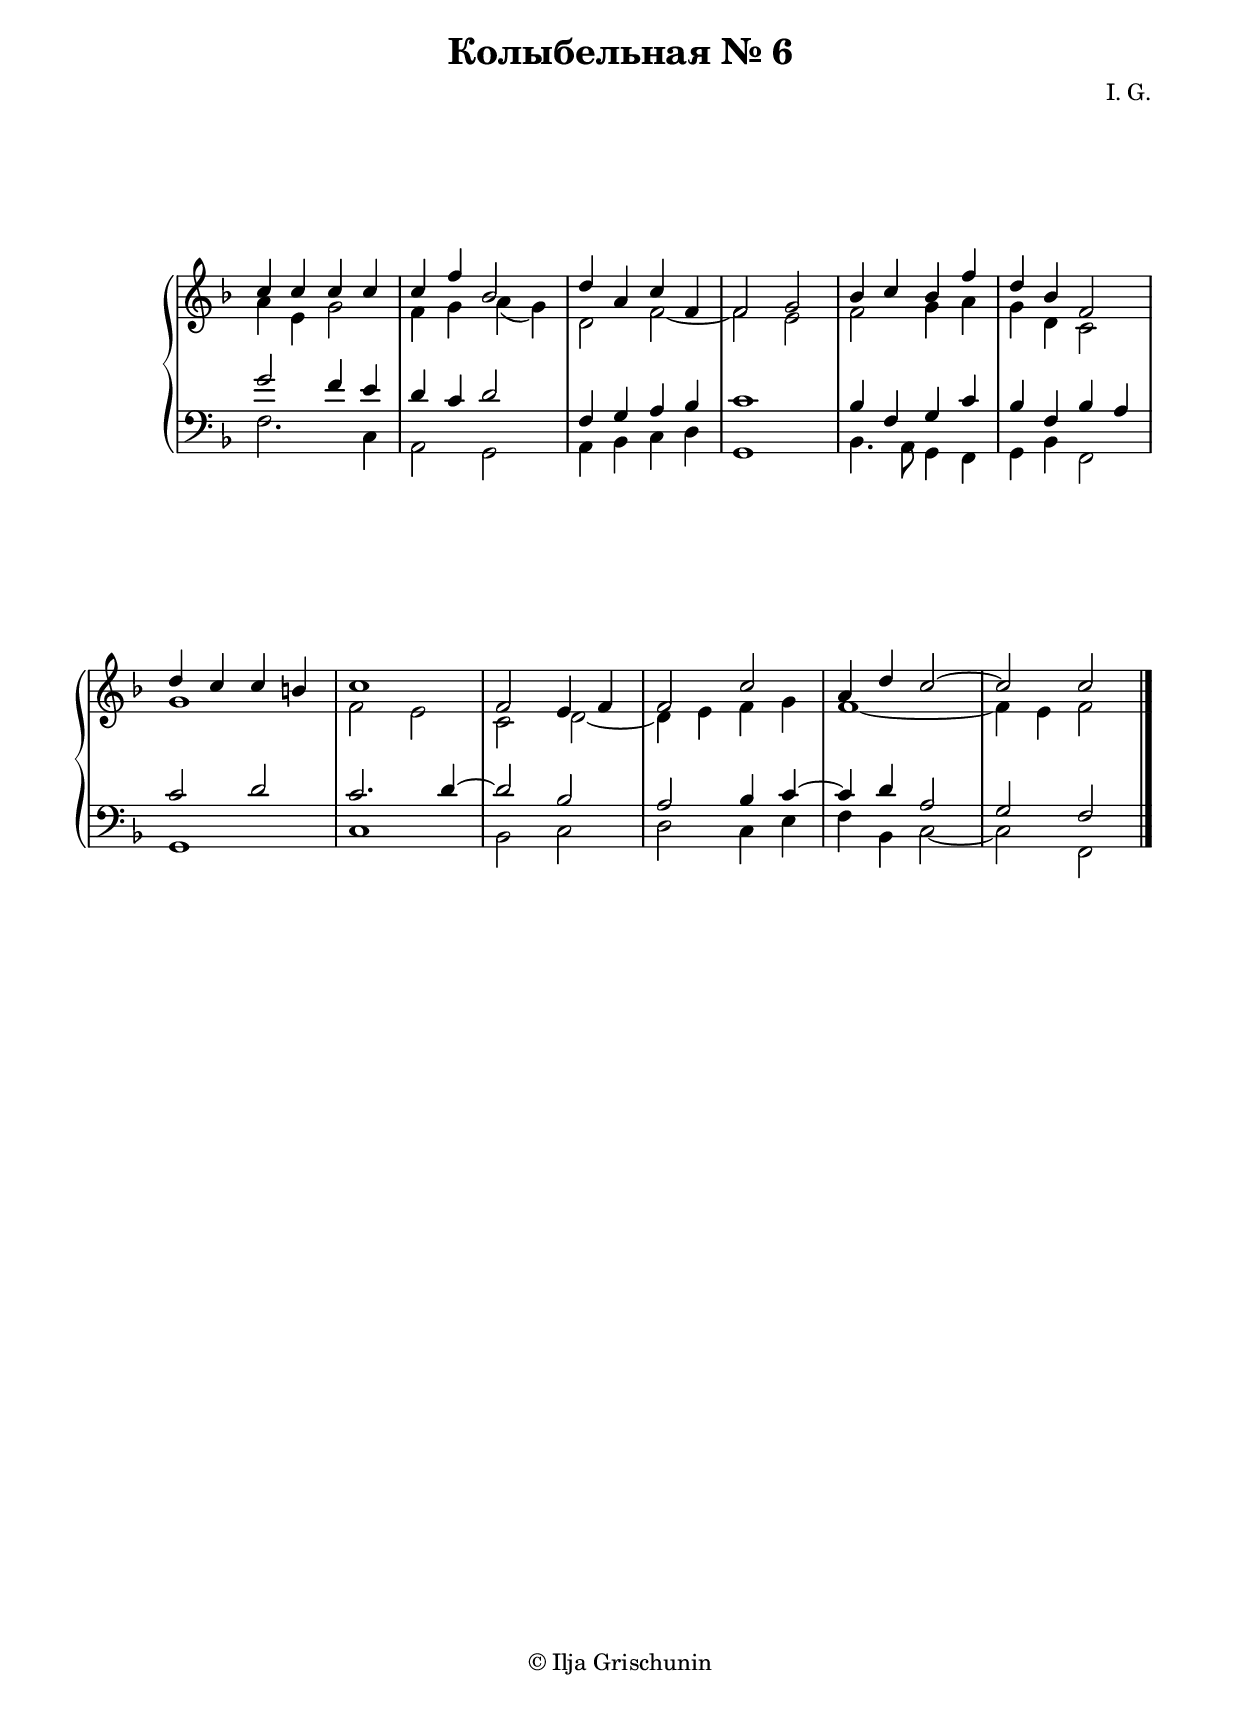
\version "2.19.15"

\language "deutsch"

\header {
  title = "Колыбельная № 6"
  composer = "I. G."
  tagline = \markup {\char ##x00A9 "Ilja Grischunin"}
}

\paper {
  #(set-paper-size "a4")
  top-system-spacing.basic-distance = #20
  top-markup-spacing.basic-distance = #5
  markup-system-spacing.basic-distance = #25
  system-system-spacing.basic-distance = #25
  %score-system-spacing.basic-distance = #40
  %score-markup-spacing.basic-distance = #25
  last-bottom-spacing.basic-distance = #25
  left-margin = 15
  right-margin = 15
}

\layout {
  \context {
    \Score
    \remove "Bar_number_engraver"
    \override StaffGrouper.staff-staff-spacing.basic-distance = #13
  }
}

\version "2.19.15"

\language "deutsch"

SopV = \relative {
  c''4 c c c c f b,2 d4 a c f, f2 g b4 c b f' d b f2
  d'4 c c h c1 f,2 e4 f f2 c' a4 d c2~ c c
}
AltV = \relative {
  a'4 e g2 f4 g a( g) d2 f~ f e f g4 a g d c2
  g'1 f2 e c d~ d4 e f g f1~ f4 e f2
}
TenV = \relative {
  g'2 f4 e d c d2 f,4 g a b c1 b4 f g c b f b a
  c2 d c2. d4~ d2 b a b4 c~ c d a2 g f
}
BasV = \relative {
  f2. c4 a2 g a4 b c d g,1 b4. a8 g4 f g b f2
  g1 c b2 c d c4 e f b, c2~ c f,
}
%%%%%%%%%%% RH %%%%%%%%%%%%
sechsteRH = \relative {
  \clef treble
  \key f \major
  \time 4/4
  \override Staff.TimeSignature #'stencil = ##f
  <<
    \new Voice { 
      \voiceOne
      \SopV
    }
    \new Voice { 
      \voiceTwo
      \AltV
    }
  >>
  \bar "|."
}
%%%%%%%% DYNAMIC %%%%%%%%%%
dynamicSechs = {
  \override Hairpin.to-barline = ##f
}
%%%%%%%%%%% LH %%%%%%%%%%%%
sechsteLH = \relative {
  \clef bass
  \key f \major
  \time 4/4
  \override Staff.TimeSignature #'stencil = ##f
  <<
    \new Voice { 
      \voiceOne
      \TenV
    }
    \new Voice { 
      \voiceTwo
      \BasV
    }
  >>
  \bar "|."
}


\score {
  \new PianoStaff
  <<
    \new Staff = "RH" \sechsteRH
    %\new Dynamics = "Dynamics_pf" \dynamicSechs
    \new Staff = "LH" \sechsteLH
  >>
}